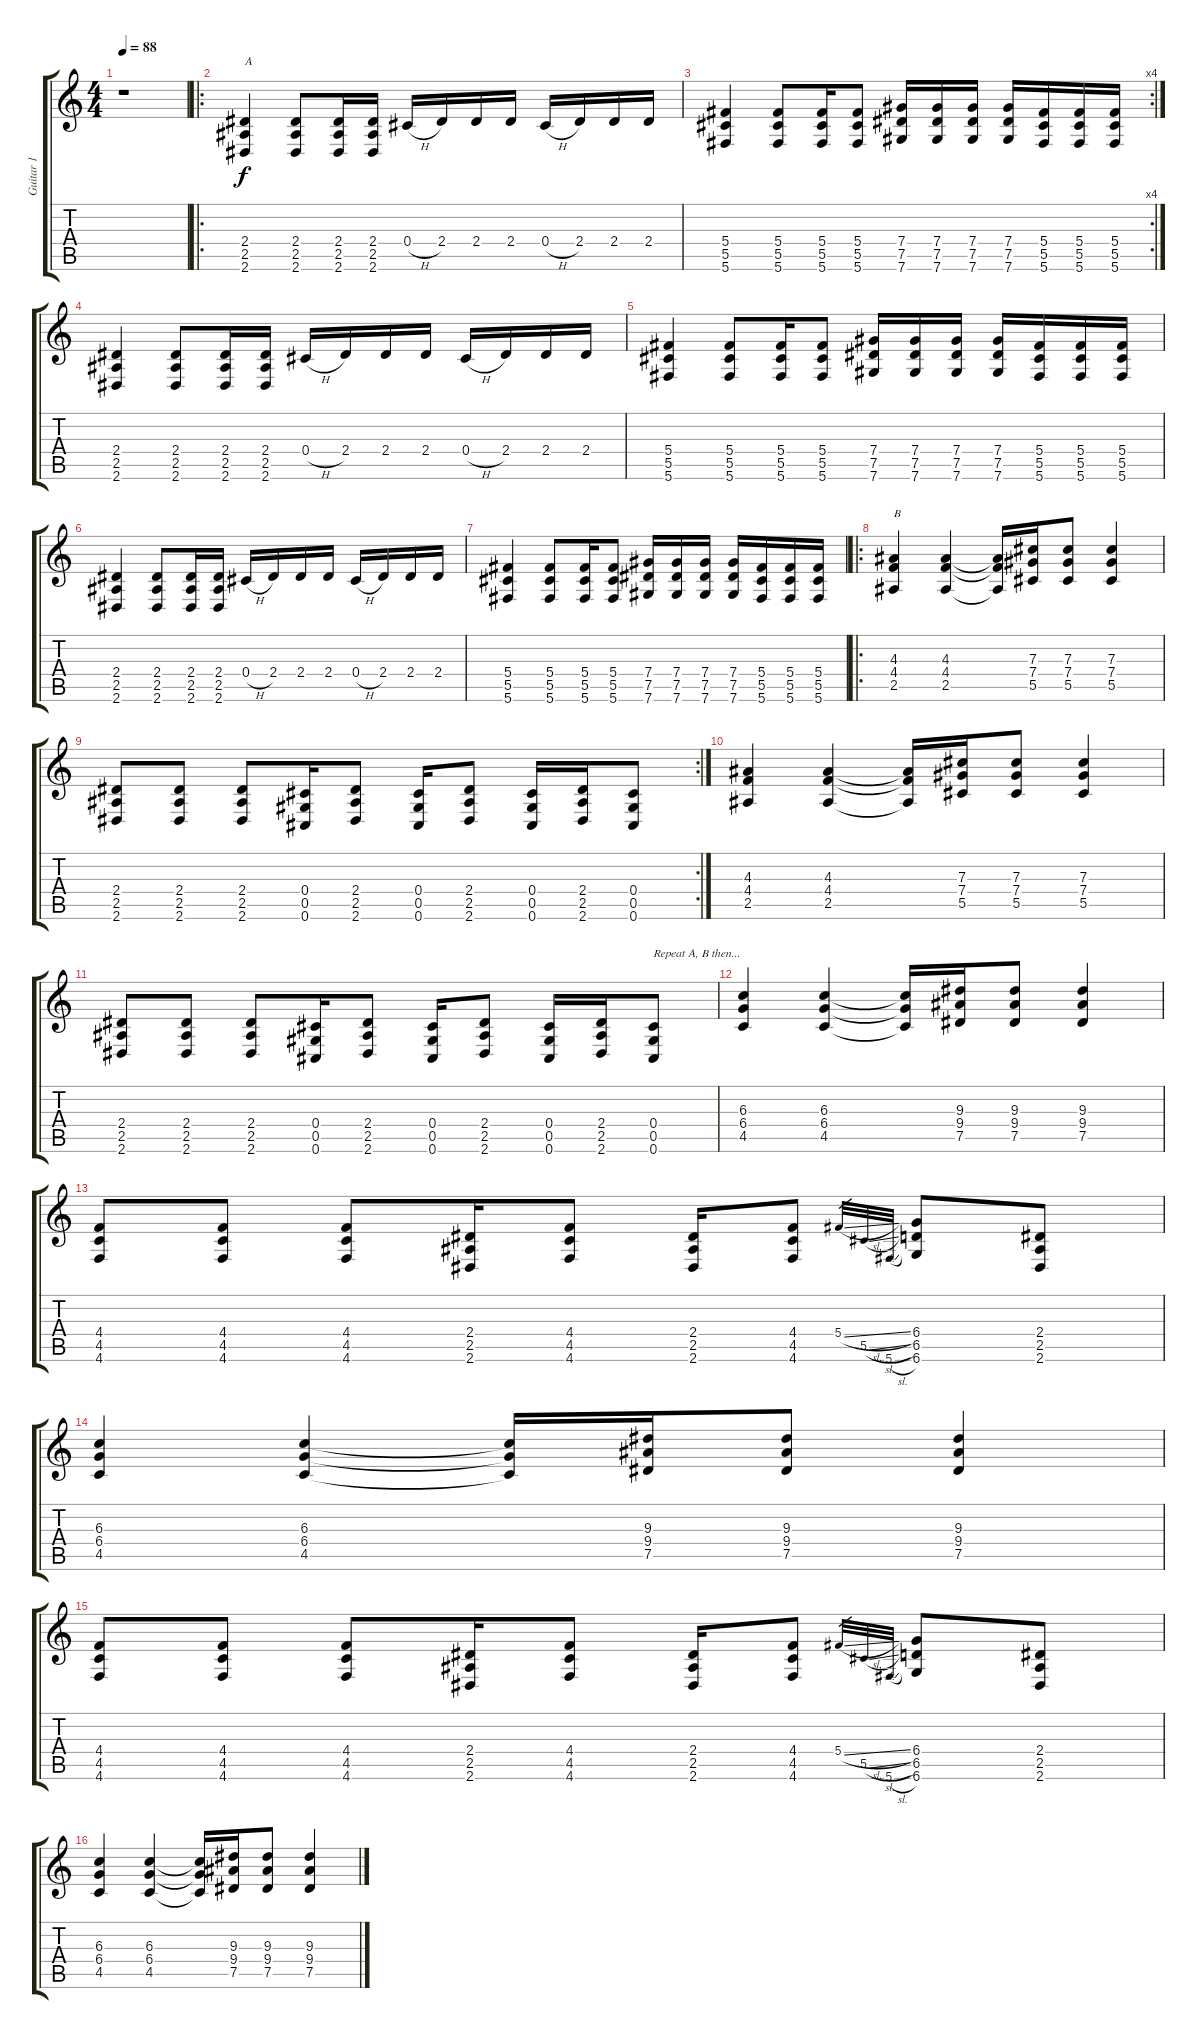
\track ("Guitar 1" "Guitar 1") {instrument distortionguitar}
\staff {score tabs}
\tuning (Eb4 Bb3 Gb3 Db3 Ab2 Db2) {hide}
\ts (4 4)
\tempo 88
\clef g2
\ks c
r.1{dy f instrument distortionguitar} |
\ro
(2.4 2.5 2.6).4{txt "A"} (2.4 2.5 2.6).8 (2.4 2.5 2.6).16 (2.4 2.5 2.6).16 0.4{h}.16 2.4.16 2.4.16 2.4.16 0.4{h}.16 2.4.16 2.4.16 2.4.16 |
\rc 4
(5.4 5.5 5.6).4 (5.4 5.5 5.6).8 (5.4 5.5 5.6).16 (5.4 5.5 5.6).8 (7.4 7.5 7.6).16 (7.4 7.5 7.6).16 (7.4 7.5 7.6).16 (7.4 7.5 7.6).16 (5.4 5.5 5.6).16 (5.4 5.5 5.6).16 (5.4 5.5 5.6).16 |
(2.4 2.5 2.6).4 (2.4 2.5 2.6).8 (2.4 2.5 2.6).16 (2.4 2.5 2.6).16 0.4{h}.16 2.4.16 2.4.16 2.4.16 0.4{h}.16 2.4.16 2.4.16 2.4.16 |
(5.4 5.5 5.6).4 (5.4 5.5 5.6).8 (5.4 5.5 5.6).16 (5.4 5.5 5.6).8 (7.4 7.5 7.6).16 (7.4 7.5 7.6).16 (7.4 7.5 7.6).16 (7.4 7.5 7.6).16 (5.4 5.5 5.6).16 (5.4 5.5 5.6).16 (5.4 5.5 5.6).16 |
(2.4 2.5 2.6).4 (2.4 2.5 2.6).8 (2.4 2.5 2.6).16 (2.4 2.5 2.6).16 0.4{h}.16 2.4.16 2.4.16 2.4.16 0.4{h}.16 2.4.16 2.4.16 2.4.16 |
(5.4 5.5 5.6).4 (5.4 5.5 5.6).8 (5.4 5.5 5.6).16 (5.4 5.5 5.6).8 (7.4 7.5 7.6).16 (7.4 7.5 7.6).16 (7.4 7.5 7.6).16 (7.4 7.5 7.6).16 (5.4 5.5 5.6).16 (5.4 5.5 5.6).16 (5.4 5.5 5.6).16 |
\ro
(4.3 4.4 2.5).4{txt "B"} (4.3 4.4 2.5).4 (4.3{t} 4.4{t} 2.5{t}).16 (7.3 7.4 5.5).16 (7.3 7.4 5.5).8 (7.3 7.4 5.5).4 |
\rc 2
(2.4 2.5 2.6).8 (2.4 2.5 2.6).8 (2.4 2.5 2.6).8 (0.4 0.5 0.6).16 (2.4 2.5 2.6).8 (0.4 0.5 0.6).16 (2.4 2.5 2.6).8 (0.4 0.5 0.6).16 (2.4 2.5 2.6).16 (0.4 0.5 0.6).8 |
(4.3 4.4 2.5).4 (4.3 4.4 2.5).4 (4.3{t} 4.4{t} 2.5{t}).16 (7.3 7.4 5.5).16 (7.3 7.4 5.5).8 (7.3 7.4 5.5).4 |
(2.4 2.5 2.6).8 (2.4 2.5 2.6).8 (2.4 2.5 2.6).8 (0.4 0.5 0.6).16 (2.4 2.5 2.6).8 (0.4 0.5 0.6).16 (2.4 2.5 2.6).8 (0.4 0.5 0.6).16 (2.4 2.5 2.6).16 (0.4 0.5 0.6).8{txt "Repeat A, B then..."} |
(6.3 6.4 4.5).4 (6.3 6.4 4.5).4 (6.3{t} 6.4{t} 4.5{t}).16 (9.3 9.4 7.5).16 (9.3 9.4 7.5).8 (9.3 9.4 7.5).4 |
(4.4 4.5 4.6).8 (4.4 4.5 4.6).8 (4.4 4.5 4.6).8 (2.4 2.5 2.6).16 (4.4 4.5 4.6).8 (2.4 2.5 2.6).16 (4.4 4.5 4.6).8 5.4{sl}.32{gr} 5.5{sl}.32{gr} 5.6{sl}.32{gr} (6.4 6.5 6.6).8 (2.4 2.5 2.6).8 |
(6.3 6.4 4.5).4 (6.3 6.4 4.5).4 (6.3{t} 6.4{t} 4.5{t}).16 (9.3 9.4 7.5).16 (9.3 9.4 7.5).8 (9.3 9.4 7.5).4 |
(4.4 4.5 4.6).8 (4.4 4.5 4.6).8 (4.4 4.5 4.6).8 (2.4 2.5 2.6).16 (4.4 4.5 4.6).8 (2.4 2.5 2.6).16 (4.4 4.5 4.6).8 5.4{sl}.32{gr} 5.5{sl}.32{gr} 5.6{sl}.32{gr} (6.4 6.5 6.6).8 (2.4 2.5 2.6).8 |
(6.3 6.4 4.5).4 (6.3 6.4 4.5).4 (6.3{t} 6.4{t} 4.5{t}).16 (9.3 9.4 7.5).16 (9.3 9.4 7.5).8 (9.3 9.4 7.5).4
